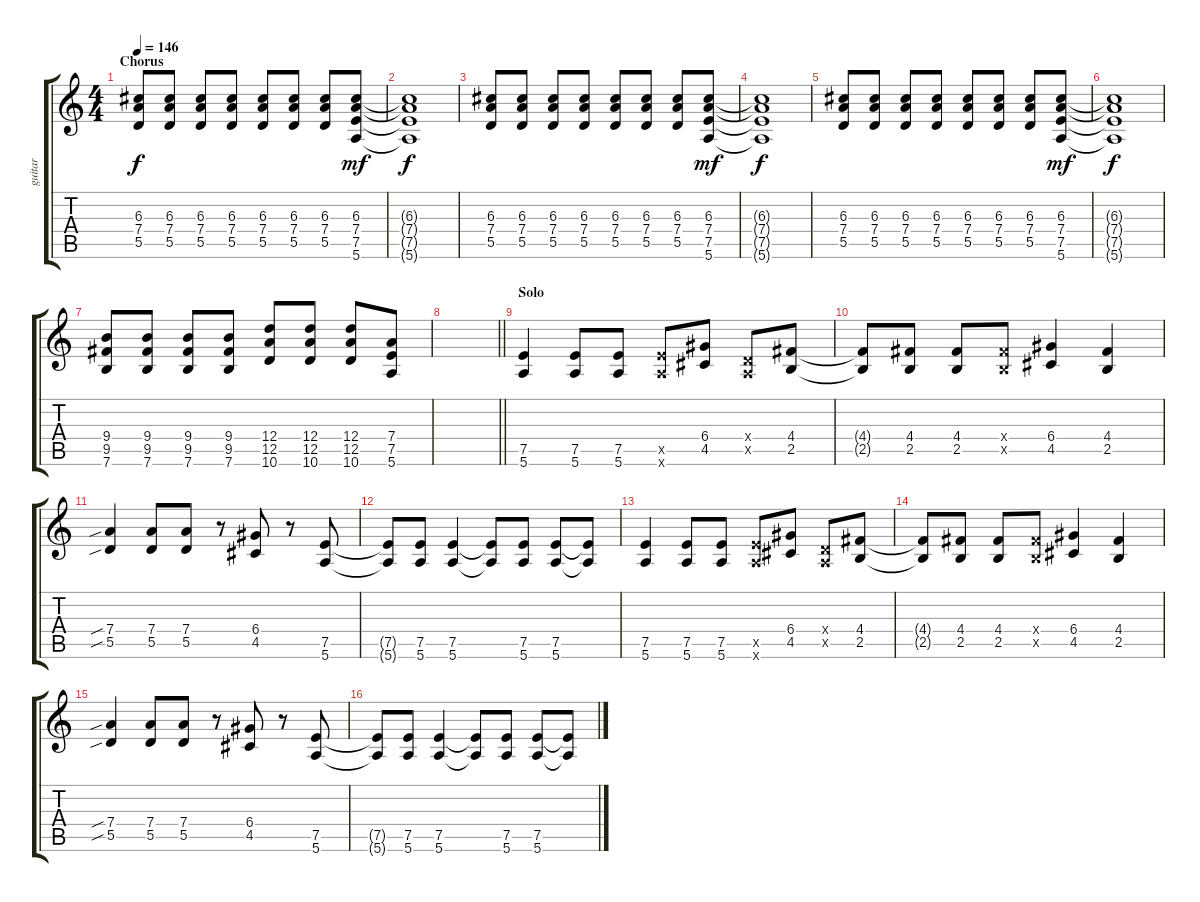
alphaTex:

\track ("guitar" "guitar") {instrument distortionguitar}
\staff {score tabs}
\tuning (E4 B3 G3 D3 A2 E2) {hide}
\ts (4 4)
\section ("" "Chorus")
\tempo 146
\clef g2
\ks c
(6.3 7.4 5.5).8{dy f} (6.3 7.4 5.5).8 (6.3 7.4 5.5).8 (6.3 7.4 5.5).8 (6.3 7.4 5.5).8 (6.3 7.4 5.5).8 (6.3 7.4 5.5).8 (6.3 7.4 7.5 5.6).8{dy mf} |
(6.3{t} 7.4{t} 7.5{t} 5.6{t}).1{dy f} |
(6.3 7.4 5.5).8 (6.3 7.4 5.5).8 (6.3 7.4 5.5).8 (6.3 7.4 5.5).8 (6.3 7.4 5.5).8 (6.3 7.4 5.5).8 (6.3 7.4 5.5).8 (6.3 7.4 7.5 5.6).8{dy mf} |
(6.3{t} 7.4{t} 7.5{t} 5.6{t}).1{dy f} |
(6.3 7.4 5.5).8 (6.3 7.4 5.5).8 (6.3 7.4 5.5).8 (6.3 7.4 5.5).8 (6.3 7.4 5.5).8 (6.3 7.4 5.5).8 (6.3 7.4 5.5).8 (6.3 7.4 7.5 5.6).8{dy mf} |
(6.3{t} 7.4{t} 7.5{t} 5.6{t}).1{dy f} |
(9.4 9.5 7.6).8 (9.4 9.5 7.6).8 (9.4 9.5 7.6).8 (9.4 9.5 7.6).8 (12.4 12.5 10.6).8 (12.4 12.5 10.6).8 (12.4 12.5 10.6).8 (7.4 7.5 5.6).8 |
\barLineRight lightlight
|
\section ("" "Solo")
(7.5 5.6).4 (7.5 5.6).8 (7.5 5.6).8 (7.5{x} 5.6{x}).8 (6.4 4.5).8 (0.4{x} 0.5{x}).8 (4.4 2.5).8 |
(4.4{t} 2.5{t}).8 (4.4 2.5).8 (4.4 2.5).8 (4.4{x} 2.5{x}).8 (6.4 4.5).4 (4.4 2.5).4 |
(7.4{sib} 5.5{sib}).4 (7.4 5.5).8 (7.4 5.5).8 r.8 (6.4 4.5).8 r.8 (7.5 5.6).8 |
(7.5{t} 5.6{t}).8 (7.5 5.6).8 (7.5 5.6).4 (7.5{t} 5.6{t}).8 (7.5 5.6).8 (7.5 5.6).8 (7.5{t} 5.6{t}).8 |
(7.5 5.6).4 (7.5 5.6).8 (7.5 5.6).8 (7.5{x} 5.6{x}).8 (6.4 4.5).8 (0.4{x} 0.5{x}).8 (4.4 2.5).8 |
(4.4{t} 2.5{t}).8 (4.4 2.5).8 (4.4 2.5).8 (4.4{x} 2.5{x}).8 (6.4 4.5).4 (4.4 2.5).4 |
(7.4{sib} 5.5{sib}).4 (7.4 5.5).8 (7.4 5.5).8 r.8 (6.4 4.5).8 r.8 (7.5 5.6).8 |
(7.5{t} 5.6{t}).8 (7.5 5.6).8 (7.5 5.6).4 (7.5{t} 5.6{t}).8 (7.5 5.6).8 (7.5 5.6).8 (7.5{t} 5.6{t}).8
